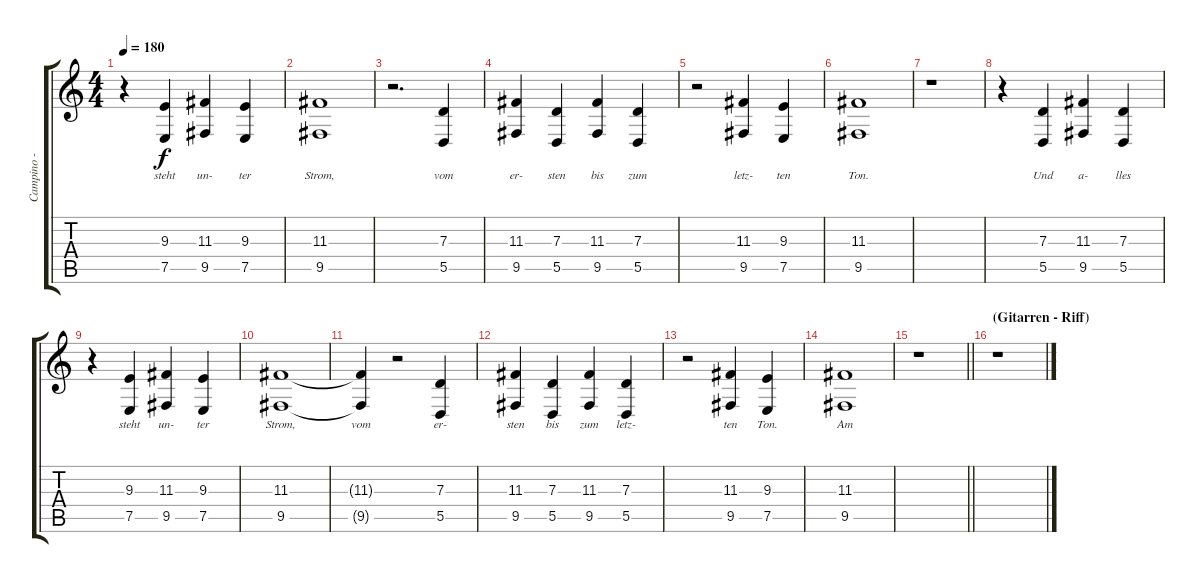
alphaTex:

\track ("Campino - 1. Stimme" "Campino - ") {instrument lead2sawtooth}
\staff {score tabs}
\tuning (E4 B3 G3 D3 A2 E2) {hide}
\ts (4 4)
\tempo 180
\clef g2
\ks c
r.4{dy f} (9.3 7.5).4{lyrics (0 "steht") lyrics (1 "") lyrics (2 "") lyrics (3 "") lyrics (4 "")} (11.3 9.5).4{lyrics (0 "un-") lyrics (1 "") lyrics (2 "") lyrics (3 "") lyrics (4 "")} (9.3 7.5).4{lyrics (0 "ter") lyrics (1 "") lyrics (2 "") lyrics (3 "") lyrics (4 "")} |
(11.3 9.5).1{lyrics (0 "Strom,") lyrics (1 "") lyrics (2 "") lyrics (3 "") lyrics (4 "")} |
r.2{d} (7.3 5.5).4{lyrics (0 "vom") lyrics (1 "") lyrics (2 "") lyrics (3 "") lyrics (4 "")} |
(11.3 9.5).4{lyrics (0 "er-") lyrics (1 "") lyrics (2 "") lyrics (3 "") lyrics (4 "")} (7.3 5.5).4{lyrics (0 "sten") lyrics (1 "") lyrics (2 "") lyrics (3 "") lyrics (4 "")} (11.3 9.5).4{lyrics (0 "bis") lyrics (1 "") lyrics (2 "") lyrics (3 "") lyrics (4 "")} (7.3 5.5).4{lyrics (0 "zum") lyrics (1 "") lyrics (2 "") lyrics (3 "") lyrics (4 "")} |
r.2 (11.3 9.5).4{lyrics (0 "letz-") lyrics (1 "") lyrics (2 "") lyrics (3 "") lyrics (4 "")} (9.3 7.5).4{lyrics (0 "ten") lyrics (1 "") lyrics (2 "") lyrics (3 "") lyrics (4 "")} |
(11.3 9.5).1{lyrics (0 "Ton.") lyrics (1 "") lyrics (2 "") lyrics (3 "") lyrics (4 "")} |
r.1 |
r.4 (7.3 5.5).4{lyrics (0 "Und") lyrics (1 "") lyrics (2 "") lyrics (3 "") lyrics (4 "")} (11.3 9.5).4{lyrics (0 "a-") lyrics (1 "") lyrics (2 "") lyrics (3 "") lyrics (4 "")} (7.3 5.5).4{lyrics (0 "lles") lyrics (1 "") lyrics (2 "") lyrics (3 "") lyrics (4 "")} |
r.4 (9.3 7.5).4{lyrics (0 "steht") lyrics (1 "") lyrics (2 "") lyrics (3 "") lyrics (4 "")} (11.3 9.5).4{lyrics (0 "un-") lyrics (1 "") lyrics (2 "") lyrics (3 "") lyrics (4 "")} (9.3 7.5).4{lyrics (0 "ter") lyrics (1 "") lyrics (2 "") lyrics (3 "") lyrics (4 "")} |
(11.3 9.5).1{lyrics (0 "Strom,") lyrics (1 "") lyrics (2 "") lyrics (3 "") lyrics (4 "")} |
(11.3{t} 9.5{t}).4{lyrics (0 "vom") lyrics (1 "") lyrics (2 "") lyrics (3 "") lyrics (4 "")} r.2 (7.3 5.5).4{lyrics (0 "er-") lyrics (1 "") lyrics (2 "") lyrics (3 "") lyrics (4 "")} |
(11.3 9.5).4{lyrics (0 "sten") lyrics (1 "") lyrics (2 "") lyrics (3 "") lyrics (4 "")} (7.3 5.5).4{lyrics (0 "bis") lyrics (1 "") lyrics (2 "") lyrics (3 "") lyrics (4 "")} (11.3 9.5).4{lyrics (0 "zum") lyrics (1 "") lyrics (2 "") lyrics (3 "") lyrics (4 "")} (7.3 5.5).4{lyrics (0 "letz-") lyrics (1 "") lyrics (2 "") lyrics (3 "") lyrics (4 "")} |
r.2 (11.3 9.5).4{lyrics (0 "ten") lyrics (1 "") lyrics (2 "") lyrics (3 "") lyrics (4 "")} (9.3 7.5).4{lyrics (0 "Ton.") lyrics (1 "") lyrics (2 "") lyrics (3 "") lyrics (4 "")} |
(11.3 9.5).1{lyrics (0 "Am") lyrics (1 "") lyrics (2 "") lyrics (3 "") lyrics (4 "")} |
\barLineRight lightlight
r.1 |
\section ("" "(Gitarren - Riff)")
r.1
